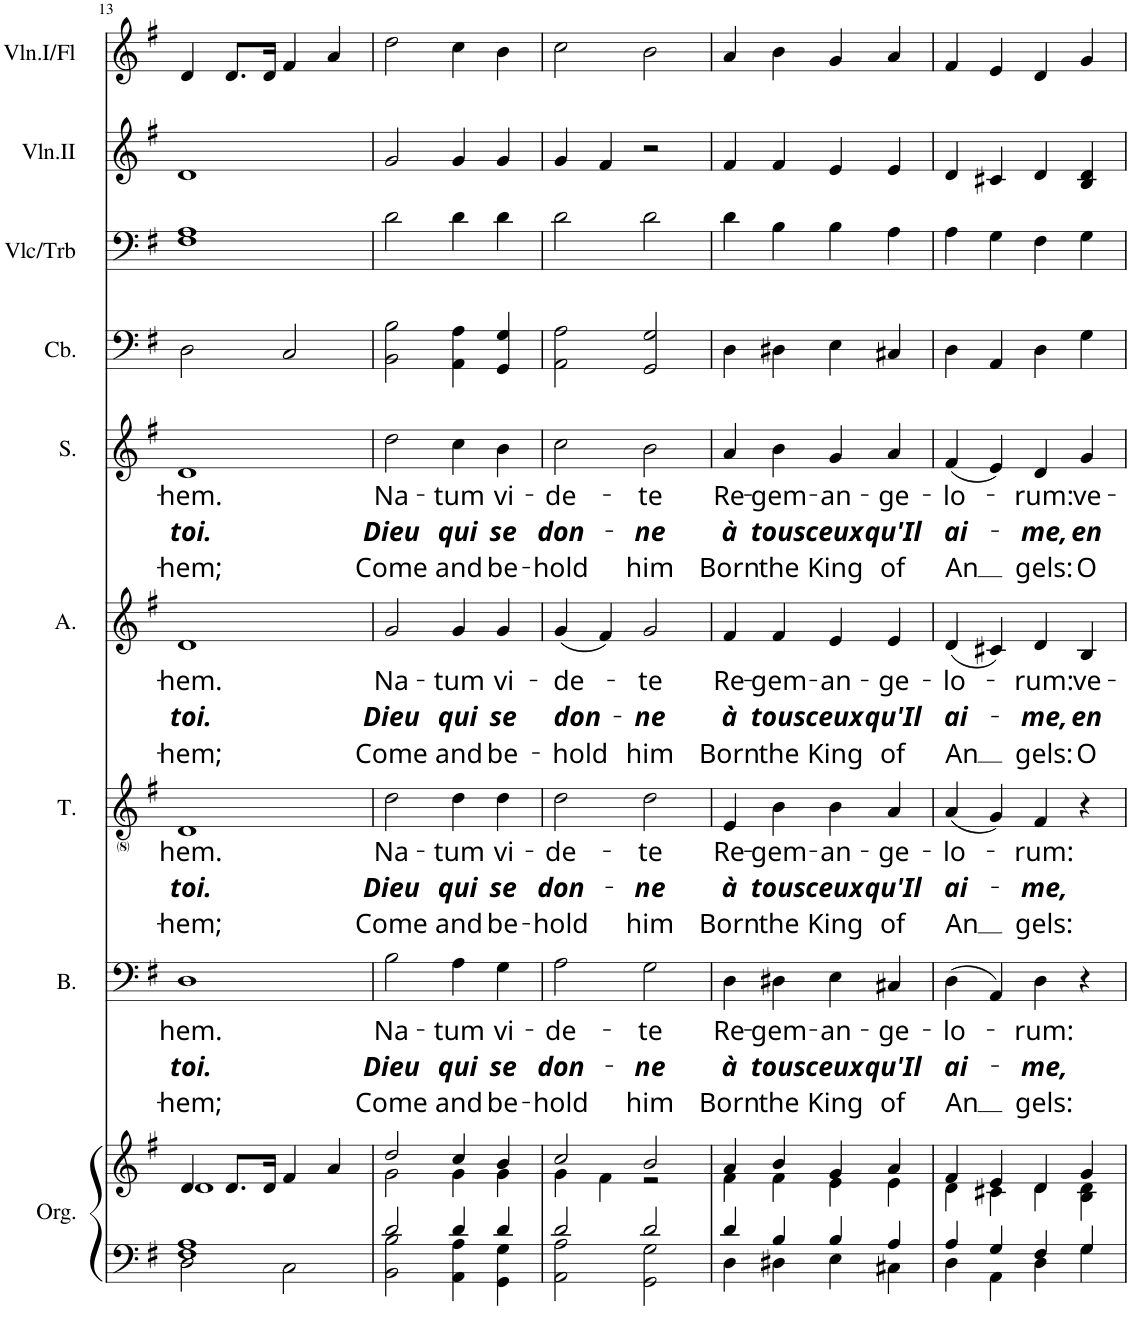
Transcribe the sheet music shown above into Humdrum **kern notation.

**kern	**kern	**kern	**text	**text	**text	**kern	**text	**text	**text	**kern	**text	**text	**text	**kern	**text	**text	**text	**kern	**kern	**kern	**kern
*part9	*part9	*part8	*part8	*part8	*part8	*part7	*part7	*part7	*part7	*part6	*part6	*part6	*part6	*part5	*part5	*part5	*part5	*part4	*part3	*part2	*part1
*staff10	*staff9	*staff8	*staff8	*staff8	*staff8	*staff7	*staff7	*staff7	*staff7	*staff6	*staff6	*staff6	*staff6	*staff5	*staff5	*staff5	*staff5	*staff4	*staff3	*staff2	*staff1
*I"Orgue	*	*I"Basse	*	*	*	*I"Ténor	*	*	*	*I"Alto	*	*	*	*I"Soprano	*	*	*	*I"Contrebasse	*I"Violoncelle/Trb	*I"Violon II	*I"Violon I/fl
*I'Org.	*	*I'B.	*	*	*	*I'T.	*	*	*	*I'A.	*	*	*	*I'S.	*	*	*	*I'Cb.	*I'Vlc/Trb	*I'Vln.II	*I'Vln.I/Fl
!!LO:PB:g=z
*clefF4	*clefG2	*clefF4	*	*	*	*clefG2	*	*	*	*clefG2	*	*	*	*clefG2	*	*	*	*clefF4	*clefF4	*clefG2	*clefG2
*	*	*	*	*	*	*	*	*	*	*	*	*	*	*	*	*	*	*Trd7c12	*	*	*
*k[f#]	*k[f#]	*k[f#]	*	*	*	*k[f#]	*	*	*	*k[f#]	*	*	*	*k[f#]	*	*	*	*k[f#]	*k[f#]	*k[f#]	*k[f#]
*M4/4	*M4/4	*M4/4	*	*	*	*M4/4	*	*	*	*M4/4	*	*	*	*M4/4	*	*	*	*M4/4	*M4/4	*M4/4	*M4/4
=13	=13	=13	=13	=13	=13	=13	=13	=13	=13	=13	=13	=13	=13	=13	=13	=13	=13	=13	=13	=13	=13
*^	*^	*	*	*	*	*	*	*	*	*	*	*	*	*	*	*	*	*	*	*	*
!	!	!	!	!	!LO:LY:b	!LO:LY:b	!LO:LY:b	!	!LO:LY:b	!LO:LY:b	!LO:LY:b	!	!LO:LY:b	!LO:LY:b	!LO:LY:b	!	!LO:LY:b	!LO:LY:b	!LO:LY:b	!	!	!	!
1F# 1A	2D\	4d/	1d	1D	-hem.	toi.	-hem;	1d	-hem.	toi.	-hem;	1d	-hem.	toi.	-hem;	1d	-hem.	toi.	-hem;	2D\	1F# 1A	1d	4d/
.	.	8.d/L	.	.	.	.	.	.	.	.	.	.	.	.	.	.	.	.	.	.	.	.	8.d/L
.	.	16d/Jk	.	.	.	.	.	.	.	.	.	.	.	.	.	.	.	.	.	.	.	.	16d/Jk
.	2C\	4f#/	.	.	.	.	.	.	.	.	.	.	.	.	.	.	.	.	.	2C/	.	.	4f#/
.	.	4a/	.	.	.	.	.	.	.	.	.	.	.	.	.	.	.	.	.	.	.	.	4a/
=14	=14	=14	=14	=14	=14	=14	=14	=14	=14	=14	=14	=14	=14	=14	=14	=14	=14	=14	=14	=14	=14	=14	=14
!	!	!	!	!	!LO:LY:b	!LO:LY:b	!LO:LY:b	!	!LO:LY:b	!LO:LY:b	!LO:LY:b	!	!LO:LY:b	!LO:LY:b	!LO:LY:b	!	!LO:LY:b	!LO:LY:b	!LO:LY:b	!	!	!	!
2d/	2BB\ 2B\	2dd/	2g\	2B\	Na-	Dieu	Come	2dd\	Na-	Dieu	Come	2g/	Na-	Dieu	Come	2dd\	Na-	Dieu	Come	2BB\ 2B\	2d\	2g/	2dd\
!	!	!	!	!	!LO:LY:b	!LO:LY:b	!LO:LY:b	!	!LO:LY:b	!LO:LY:b	!LO:LY:b	!	!LO:LY:b	!LO:LY:b	!LO:LY:b	!	!LO:LY:b	!LO:LY:b	!LO:LY:b	!	!	!	!
4d/	4AA\ 4A\	4cc/	4g\	4A\	-tum	qui	and	4dd\	-tum	qui	and	4g/	-tum	qui	and	4cc\	-tum	qui	and	4AA\ 4A\	4d\	4g/	4cc\
!	!	!	!	!	!LO:LY:b	!LO:LY:b	!LO:LY:b	!	!LO:LY:b	!LO:LY:b	!LO:LY:b	!	!LO:LY:b	!LO:LY:b	!LO:LY:b	!	!LO:LY:b	!LO:LY:b	!LO:LY:b	!	!	!	!
4d/	4GG\ 4G\	4b/	4g\	4G\	vi-	se	be-	4dd\	vi-	se	be-	4g/	vi-	se	be-	4b\	vi-	se	be-	4GG/ 4G/	4d\	4g/	4b\
=15	=15	=15	=15	=15	=15	=15	=15	=15	=15	=15	=15	=15	=15	=15	=15	=15	=15	=15	=15	=15	=15	=15	=15
!	!	!	!	!	!LO:LY:b	!LO:LY:b	!LO:LY:b	!	!LO:LY:b	!LO:LY:b	!LO:LY:b	!	!LO:LY:b	!LO:LY:b	!LO:LY:b	!	!LO:LY:b	!LO:LY:b	!LO:LY:b	!	!	!	!
2d/	2AA\ 2A\	2cc/	4g\	2A\	-de-	don-	-hold	2dd\	-de-	don-	-hold	(4g/	-de-	don-	-hold	2cc\	-de-	don-	-hold	2AA\ 2A\	2d\	4g/	2cc\
.	.	.	4f#\	.	.	.	.	.	.	.	.	4f#/)	.	.	.	.	.	.	.	.	.	4f#/	.
!	!	!	!	!	!LO:LY:b	!LO:LY:b	!LO:LY:b	!	!LO:LY:b	!LO:LY:b	!LO:LY:b	!	!LO:LY:b	!LO:LY:b	!LO:LY:b	!	!LO:LY:b	!LO:LY:b	!LO:LY:b	!	!	!	!
2d/	2GG\ 2G\	2b/	2r	2G\	-te	-ne	him	2dd\	-te	-ne	him	2g/	-te	-ne	him	2b\	-te	-ne	him	2GG/ 2G/	2d\	2r	2b\
=16	=16	=16	=16	=16	=16	=16	=16	=16	=16	=16	=16	=16	=16	=16	=16	=16	=16	=16	=16	=16	=16	=16	=16
!	!	!	!	!	!LO:LY:b	!LO:LY:b	!LO:LY:b	!	!LO:LY:b	!LO:LY:b	!LO:LY:b	!	!LO:LY:b	!LO:LY:b	!LO:LY:b	!	!LO:LY:b	!LO:LY:b	!LO:LY:b	!	!	!	!
4d/	4D\	4a/	4f#\	4D\	Re-	à	Born	4e/	Re-	à	Born	4f#/	Re-	à	Born	4a/	Re-	à	Born	4D\	4d\	4f#/	4a/
!	!	!	!	!	!LO:LY:b	!LO:LY:b	!LO:LY:b	!	!LO:LY:b	!LO:LY:b	!LO:LY:b	!	!LO:LY:b	!LO:LY:b	!LO:LY:b	!	!LO:LY:b	!LO:LY:b	!LO:LY:b	!	!	!	!
4B/	4D#X\	4b/	4f#\	4D#X\	-gem-	tous	the	4b\	-gem-	tous	the	4f#/	-gem-	tous	the	4b\	-gem-	tous	the	4D#X\	4B\	4f#/	4b\
!	!	!	!	!	!LO:LY:b	!LO:LY:b	!LO:LY:b	!	!LO:LY:b	!LO:LY:b	!LO:LY:b	!	!LO:LY:b	!LO:LY:b	!LO:LY:b	!	!LO:LY:b	!LO:LY:b	!LO:LY:b	!	!	!	!
4B/	4E\	4g/	4e\	4E\	-an-	ceux	King	4b\	-an-	ceux	King	4e/	-an-	ceux	King	4g/	-an-	ceux	King	4E\	4B\	4e/	4g/
!	!	!	!	!	!LO:LY:b	!LO:LY:b	!LO:LY:b	!	!LO:LY:b	!LO:LY:b	!LO:LY:b	!	!LO:LY:b	!LO:LY:b	!LO:LY:b	!	!LO:LY:b	!LO:LY:b	!LO:LY:b	!	!	!	!
4A/	4C#X\	4a/	4e\	4C#X/	-ge-	qu'Il	of	4a/	-ge-	qu'Il	of	4e/	-ge-	qu'Il	of	4a/	-ge-	qu'Il	of	4C#X/	4A\	4e/	4a/
=17	=17	=17	=17	=17	=17	=17	=17	=17	=17	=17	=17	=17	=17	=17	=17	=17	=17	=17	=17	=17	=17	=17	=17
!	!	!	!	!	!LO:LY:b	!LO:LY:b	!LO:LY:b	!	!LO:LY:b	!LO:LY:b	!LO:LY:b	!	!LO:LY:b	!LO:LY:b	!LO:LY:b	!	!LO:LY:b	!LO:LY:b	!LO:LY:b	!	!	!	!
4A/	4D\	4f#/	4d\	(4D\	-lo-	ai-	An	(4a/	-lo-	ai-	An	(4d/	-lo-	ai-	An	(4f#/	-lo-	ai-	An	4D\	4A\	4d/	4f#/
4G/	4AA\	4e/	4c#X\	4AA/)	.	.	.	4g/)	.	.	.	4c#X/)	.	.	.	4e/)	.	.	.	4AA/	4G\	4c#X/	4e/
!	!	!	!	!	!LO:LY:b	!LO:LY:b	!LO:LY:b	!	!LO:LY:b	!LO:LY:b	!LO:LY:b	!	!LO:LY:b	!LO:LY:b	!LO:LY:b	!	!LO:LY:b	!LO:LY:b	!LO:LY:b	!	!	!	!
4F#/	4D\	4d/	4d\	4D\	-rum:	-me,	gels:	4f#/	-rum:	-me,	gels:	4d/	-rum:	-me,	gels:	4d/	-rum:	-me,	gels:	4D\	4F#\	4d/	4d/
!	!	!	!	!	!	!	!	!	!	!	!	!	!LO:LY:b	!LO:LY:b	!LO:LY:b	!	!LO:LY:b	!LO:LY:b	!LO:LY:b	!	!	!	!
4G/	4G\	4g/	4B\ 4d\	4r	.	.	.	4r	.	.	.	4B/	ve-	en	O	4g/	ve-	en	O	4G\	4G\	4B/ 4d/	4g/
*v	*v	*	*	*	*	*	*	*	*	*	*	*	*	*	*	*	*	*	*	*	*	*	*
*	*v	*v	*	*	*	*	*	*	*	*	*	*	*	*	*	*	*	*	*	*	*	*
=	=	=	=	=	=	=	=	=	=	=	=	=	=	=	=	=	=	=	=	=	=
*-	*-	*-	*-	*-	*-	*-	*-	*-	*-	*-	*-	*-	*-	*-	*-	*-	*-	*-	*-	*-	*-
